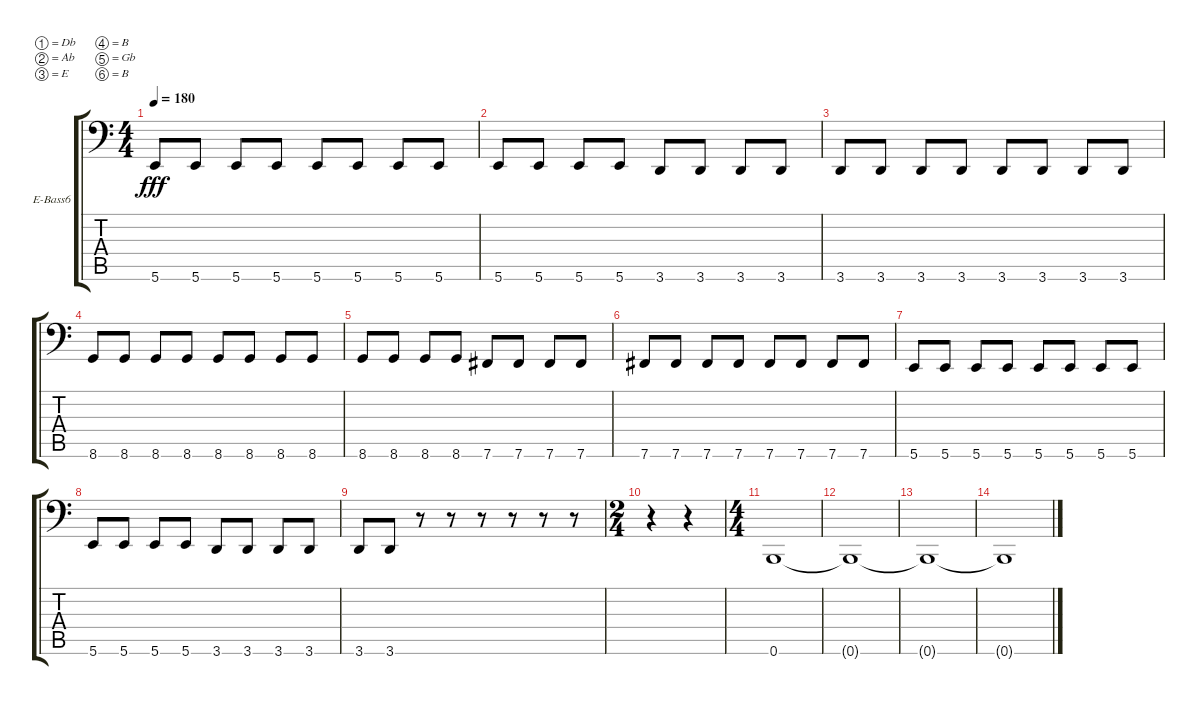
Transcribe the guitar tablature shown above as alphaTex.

\bracketExtendMode groupsimilarinstruments
\firstSystemTrackNameOrientation horizontal
\otherSystemsTrackNameOrientation horizontal
\track ("Bass " "E-Bass6") {instrument electricbassfinger}
\staff {score tabs}
\tuning (Db3 Ab2 E2 B1 Gb1 B0)
\ts (4 4)
\tempo 180
\clef f4
\ks c
5.6.8{dy fff} 5.6.8 5.6.8 5.6.8 5.6.8 5.6.8 5.6.8 5.6.8 |
5.6.8 5.6.8 5.6.8 5.6.8 3.6.8 3.6.8 3.6.8 3.6.8 |
3.6.8 3.6.8 3.6.8 3.6.8 3.6.8 3.6.8 3.6.8 3.6.8 |
8.6.8 8.6.8 8.6.8 8.6.8 8.6.8 8.6.8 8.6.8 8.6.8 |
8.6.8 8.6.8 8.6.8 8.6.8 7.6.8 7.6.8 7.6.8 7.6.8 |
7.6.8 7.6.8 7.6.8 7.6.8 7.6.8 7.6.8 7.6.8 7.6.8 |
5.6.8 5.6.8 5.6.8 5.6.8 5.6.8 5.6.8 5.6.8 5.6.8 |
5.6.8 5.6.8 5.6.8 5.6.8 3.6.8 3.6.8 3.6.8 3.6.8 |
3.6.8 3.6.8 r.8 r.8 r.8 r.8 r.8 r.8 |
\ts (2 4)
\beaming (8 2 2)
r.4 r.4 |
\ts (4 4)
\beaming (8 2 2 2 2)
0.6.1 |
0.6{t}.1 |
0.6{t}.1 |
0.6{t}.1
